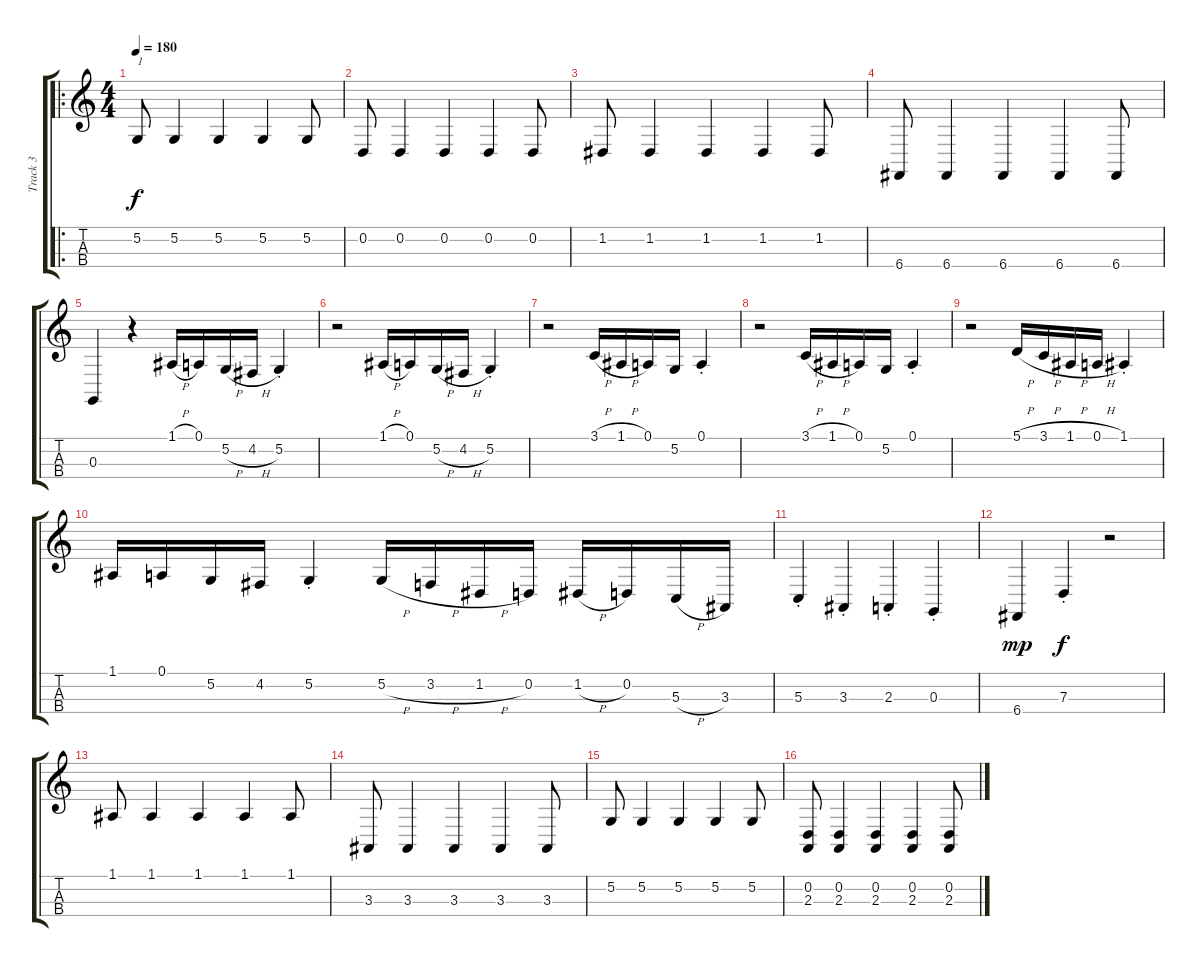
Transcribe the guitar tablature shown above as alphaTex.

\track ("Track 3" "Track 3") {instrument viola}
\staff {score tabs}
\tuning (A3 D3 G2 C2) {hide}
\ro
\ts (4 4)
\tempo 180
\clef g2
\ks c
5.2.8{txt "1" dy f instrument viola} 5.2.4 5.2.4 5.2.4 5.2.8 |
0.2.8 0.2.4 0.2.4 0.2.4 0.2.8 |
1.2.8 1.2.4 1.2.4 1.2.4 1.2.8 |
6.4.8 6.4.4 6.4.4 6.4.4 6.4.8 |
0.3.4 r.4 1.1{h}.16 0.1.16 5.2{h}.16 4.2{h}.16 5.2{st}.4 |
r.2 1.1{h}.16 0.1.16 5.2{h}.16 4.2{h}.16 5.2{st}.4 |
r.2 3.1{h}.16 1.1{h}.16 0.1.16 5.2.16 0.1{st}.4 |
r.2 3.1{h}.16 1.1{h}.16 0.1.16 5.2.16 0.1{st}.4 |
r.2 5.1{h}.16 3.1{h}.16 1.1{h}.16 0.1{h}.16 1.1{st}.4 |
1.1.16 0.1.16 5.2.16 4.2.16 5.2{st}.4 5.2{h}.16 3.2{h}.16 1.2{h}.16 0.2.16 1.2{h}.16 0.2.16 5.3{h}.16 3.3.16 |
5.3{st}.4 3.3{st}.4 2.3{st}.4 0.3{st}.4 |
6.4.4{dy mp} 7.3{st}.4{dy f} r.2 |
1.1.8 1.1.4 1.1.4 1.1.4 1.1.8 |
3.3.8 3.3.4 3.3.4 3.3.4 3.3.8 |
5.2.8 5.2.4 5.2.4 5.2.4 5.2.8 |
(0.2 2.3).8 (0.2 2.3).4 (0.2 2.3).4 (0.2 2.3).4 (0.2 2.3).8
